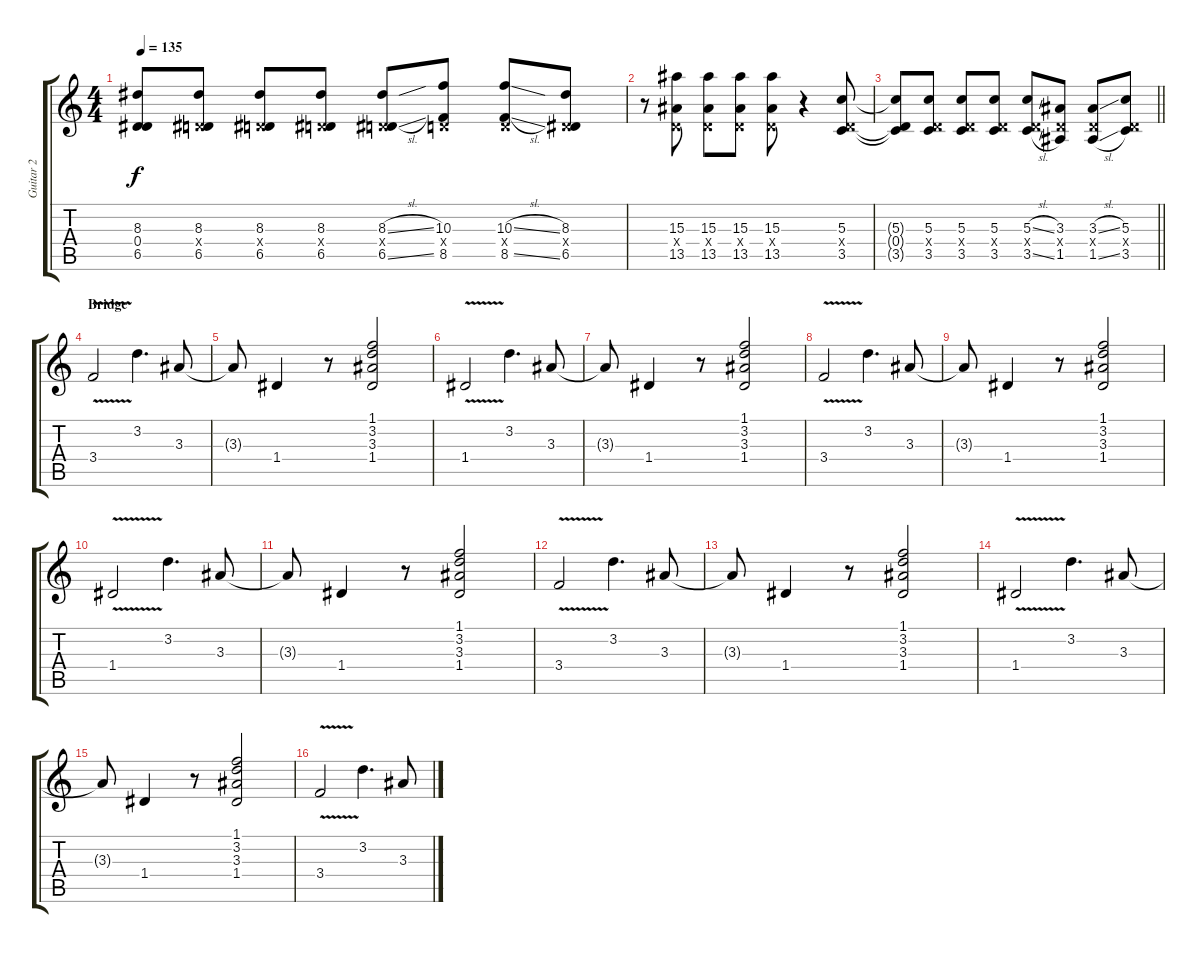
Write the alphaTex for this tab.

\track ("Guitar 2" "Guitar 2") {instrument distortionguitar}
\staff {score tabs}
\tuning (E4 B3 G3 D3 A2 D2) {hide}
\ts (4 4)
\tempo 135
\clef g2
\ks c
(8.3{t} 0.4{t} 6.5{t}).8{dy f} (8.3 0.4{x} 6.5).8 (8.3 0.4{x} 6.5).8 (8.3 0.4{x} 6.5).8 (8.3{sl} 0.4{x} 6.5{sl}).8 (10.3 0.4{x} 8.5).8 (10.3{sl} 0.4{x} 8.5{sl}).8 (8.3 0.4{x} 6.5).8 |
r.8 (15.3 0.4{x} 13.5).8 (15.3 0.4{x} 13.5).8 (15.3 0.4{x} 13.5).8 (15.3 0.4{x} 13.5).8 r.4 (5.3 0.4{x} 3.5).8 |
\barLineRight lightlight
(5.3{t} 0.4{t} 3.5{t}).8 (5.3 0.4{x} 3.5).8 (5.3 0.4{x} 3.5).8 (5.3 0.4{x} 3.5).8 (5.3{sl} 0.4{x} 3.5{sl}).8 (3.3 0.4{x} 1.5).8 (3.3{sl} 0.4{x} 1.5{sl}).8 (5.3 0.4{x} 3.5).8 |
\section ("" "Bridge")
3.4{v}.2{instrument distortionguitar} 3.2.4{d} 3.3.8 |
3.3{t}.8 1.4.4 r.8 (1.1 3.2 3.3 1.4).2 |
1.4{v}.2{instrument distortionguitar} 3.2.4{d} 3.3.8 |
3.3{t}.8 1.4.4 r.8 (1.1 3.2 3.3 1.4).2 |
3.4{v}.2{instrument distortionguitar} 3.2.4{d} 3.3.8 |
3.3{t}.8 1.4.4 r.8 (1.1 3.2 3.3 1.4).2 |
1.4{v}.2{instrument distortionguitar} 3.2.4{d} 3.3.8 |
3.3{t}.8 1.4.4 r.8 (1.1 3.2 3.3 1.4).2 |
3.4{v}.2{instrument distortionguitar} 3.2.4{d} 3.3.8 |
3.3{t}.8 1.4.4 r.8 (1.1 3.2 3.3 1.4).2 |
1.4{v}.2{instrument distortionguitar} 3.2.4{d} 3.3.8 |
3.3{t}.8 1.4.4 r.8 (1.1 3.2 3.3 1.4).2 |
3.4{v}.2{instrument distortionguitar} 3.2.4{d} 3.3.8
